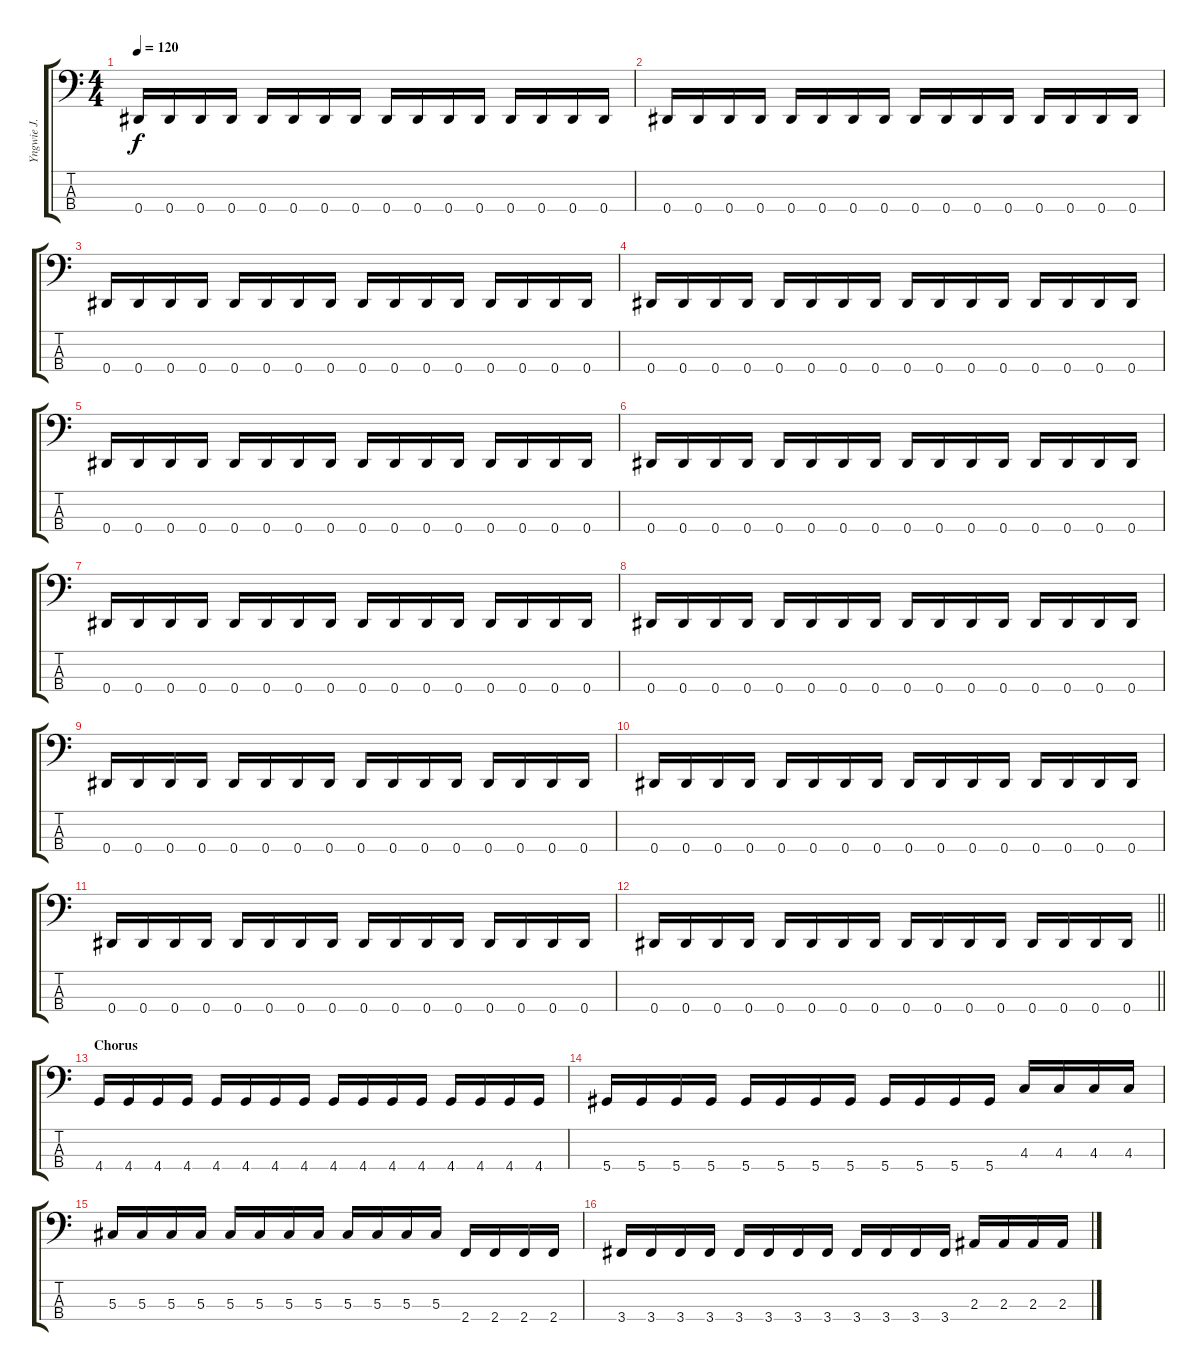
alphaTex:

\track ("Yngwie J. Malmsteen" "Yngwie J. ") {instrument electricbassfinger}
\staff {score tabs}
\tuning (Gb2 Db2 Ab1 Eb1) {hide}
\ts (4 4)
\tempo 120
\clef f4
\ks c
0.4.16{dy f} 0.4.16 0.4.16 0.4.16 0.4.16 0.4.16 0.4.16 0.4.16 0.4.16 0.4.16 0.4.16 0.4.16 0.4.16 0.4.16 0.4.16 0.4.16 |
0.4.16 0.4.16 0.4.16 0.4.16 0.4.16 0.4.16 0.4.16 0.4.16 0.4.16 0.4.16 0.4.16 0.4.16 0.4.16 0.4.16 0.4.16 0.4.16 |
0.4.16 0.4.16 0.4.16 0.4.16 0.4.16 0.4.16 0.4.16 0.4.16 0.4.16 0.4.16 0.4.16 0.4.16 0.4.16 0.4.16 0.4.16 0.4.16 |
0.4.16 0.4.16 0.4.16 0.4.16 0.4.16 0.4.16 0.4.16 0.4.16 0.4.16 0.4.16 0.4.16 0.4.16 0.4.16 0.4.16 0.4.16 0.4.16 |
0.4.16 0.4.16 0.4.16 0.4.16 0.4.16 0.4.16 0.4.16 0.4.16 0.4.16 0.4.16 0.4.16 0.4.16 0.4.16 0.4.16 0.4.16 0.4.16 |
0.4.16 0.4.16 0.4.16 0.4.16 0.4.16 0.4.16 0.4.16 0.4.16 0.4.16 0.4.16 0.4.16 0.4.16 0.4.16 0.4.16 0.4.16 0.4.16 |
0.4.16 0.4.16 0.4.16 0.4.16 0.4.16 0.4.16 0.4.16 0.4.16 0.4.16 0.4.16 0.4.16 0.4.16 0.4.16 0.4.16 0.4.16 0.4.16 |
0.4.16 0.4.16 0.4.16 0.4.16 0.4.16 0.4.16 0.4.16 0.4.16 0.4.16 0.4.16 0.4.16 0.4.16 0.4.16 0.4.16 0.4.16 0.4.16 |
0.4.16 0.4.16 0.4.16 0.4.16 0.4.16 0.4.16 0.4.16 0.4.16 0.4.16 0.4.16 0.4.16 0.4.16 0.4.16 0.4.16 0.4.16 0.4.16 |
0.4.16 0.4.16 0.4.16 0.4.16 0.4.16 0.4.16 0.4.16 0.4.16 0.4.16 0.4.16 0.4.16 0.4.16 0.4.16 0.4.16 0.4.16 0.4.16 |
0.4.16 0.4.16 0.4.16 0.4.16 0.4.16 0.4.16 0.4.16 0.4.16 0.4.16 0.4.16 0.4.16 0.4.16 0.4.16 0.4.16 0.4.16 0.4.16 |
\barLineRight lightlight
0.4.16 0.4.16 0.4.16 0.4.16 0.4.16 0.4.16 0.4.16 0.4.16 0.4.16 0.4.16 0.4.16 0.4.16 0.4.16 0.4.16 0.4.16 0.4.16 |
\section ("" "Chorus")
4.4.16 4.4.16 4.4.16 4.4.16 4.4.16 4.4.16 4.4.16 4.4.16 4.4.16 4.4.16 4.4.16 4.4.16 4.4.16 4.4.16 4.4.16 4.4.16 |
5.4.16 5.4.16 5.4.16 5.4.16 5.4.16 5.4.16 5.4.16 5.4.16 5.4.16 5.4.16 5.4.16 5.4.16 4.3.16 4.3.16 4.3.16 4.3.16 |
5.3.16 5.3.16 5.3.16 5.3.16 5.3.16 5.3.16 5.3.16 5.3.16 5.3.16 5.3.16 5.3.16 5.3.16 2.4.16 2.4.16 2.4.16 2.4.16 |
3.4.16 3.4.16 3.4.16 3.4.16 3.4.16 3.4.16 3.4.16 3.4.16 3.4.16 3.4.16 3.4.16 3.4.16 2.3.16 2.3.16 2.3.16 2.3.16
